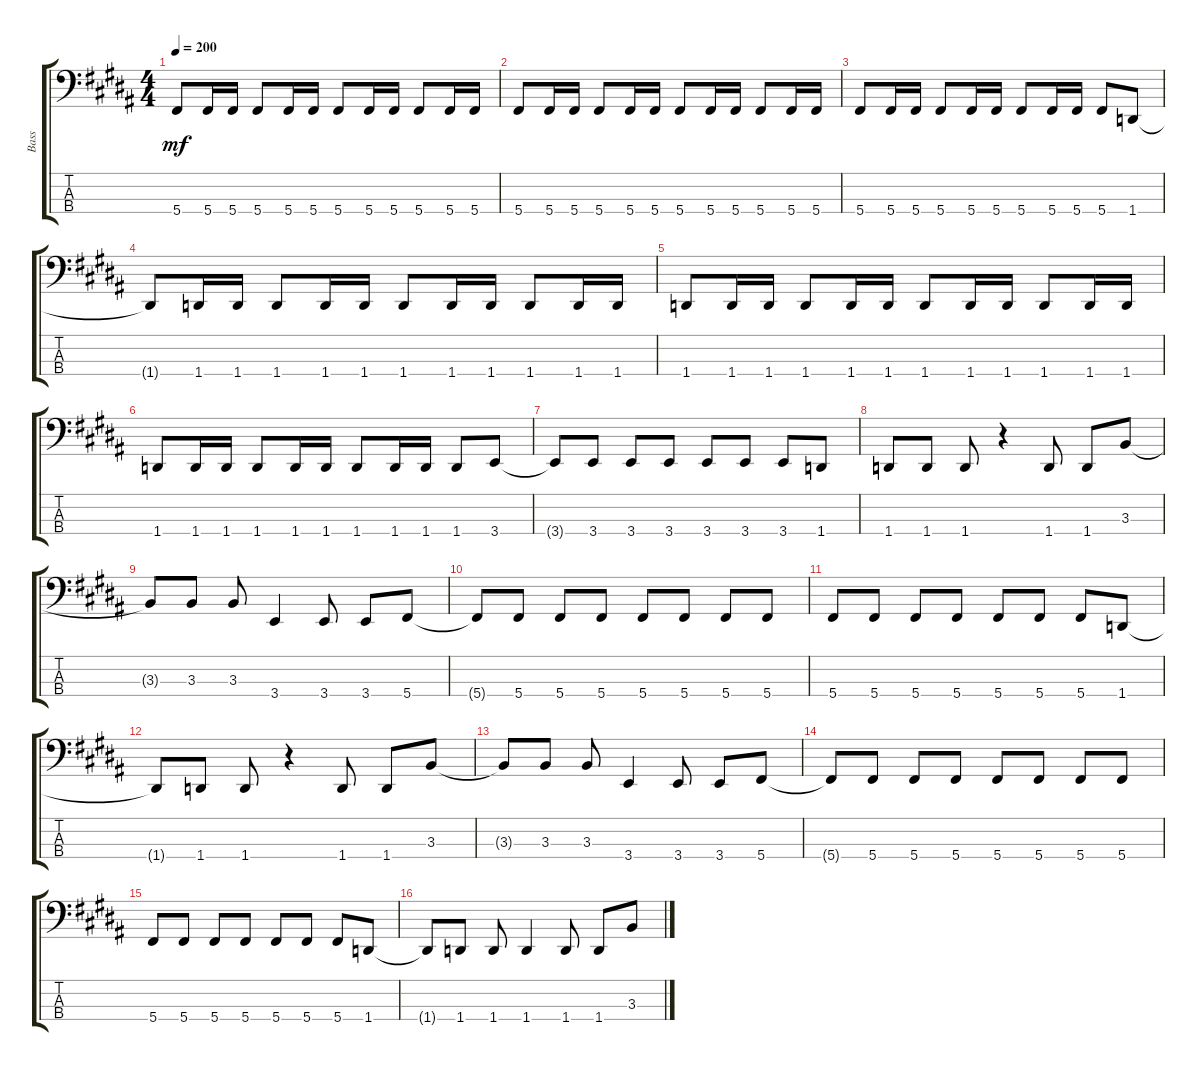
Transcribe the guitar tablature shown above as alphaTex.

\track ("Bass" "Bass") {instrument electricbassfinger}
\staff {score tabs}
\tuning (Gb2 Db2 Ab1 Db1) {hide}
\ts (4 4)
\tempo 200
\clef f4
\ks b
5.4.8{dy mf} 5.4.16 5.4.16 5.4.8 5.4.16 5.4.16 5.4.8 5.4.16 5.4.16 5.4.8 5.4.16 5.4.16 |
5.4.8 5.4.16 5.4.16 5.4.8 5.4.16 5.4.16 5.4.8 5.4.16 5.4.16 5.4.8 5.4.16 5.4.16 |
5.4.8 5.4.16 5.4.16 5.4.8 5.4.16 5.4.16 5.4.8 5.4.16 5.4.16 5.4.8 1.4.8 |
1.4{t}.8 1.4.16 1.4.16 1.4.8 1.4.16 1.4.16 1.4.8 1.4.16 1.4.16 1.4.8 1.4.16 1.4.16 |
1.4.8 1.4.16 1.4.16 1.4.8 1.4.16 1.4.16 1.4.8 1.4.16 1.4.16 1.4.8 1.4.16 1.4.16 |
1.4.8 1.4.16 1.4.16 1.4.8 1.4.16 1.4.16 1.4.8 1.4.16 1.4.16 1.4.8 3.4.8 |
3.4{t}.8 3.4.8 3.4.8 3.4.8 3.4.8 3.4.8 3.4.8 1.4.8 |
1.4.8 1.4.8 1.4.8 r.4 1.4.8 1.4.8 3.3.8 |
3.3{t}.8 3.3.8 3.3.8 3.4.4 3.4.8 3.4.8 5.4.8 |
5.4{t}.8 5.4.8 5.4.8 5.4.8 5.4.8 5.4.8 5.4.8 5.4.8 |
5.4.8 5.4.8 5.4.8 5.4.8 5.4.8 5.4.8 5.4.8 1.4.8 |
1.4{t}.8 1.4.8 1.4.8 r.4 1.4.8 1.4.8 3.3.8 |
3.3{t}.8 3.3.8 3.3.8 3.4.4 3.4.8 3.4.8 5.4.8 |
5.4{t}.8 5.4.8 5.4.8 5.4.8 5.4.8 5.4.8 5.4.8 5.4.8 |
5.4.8 5.4.8 5.4.8 5.4.8 5.4.8 5.4.8 5.4.8 1.4.8 |
1.4{t}.8 1.4.8 1.4.8 1.4.4 1.4.8 1.4.8 3.3.8
